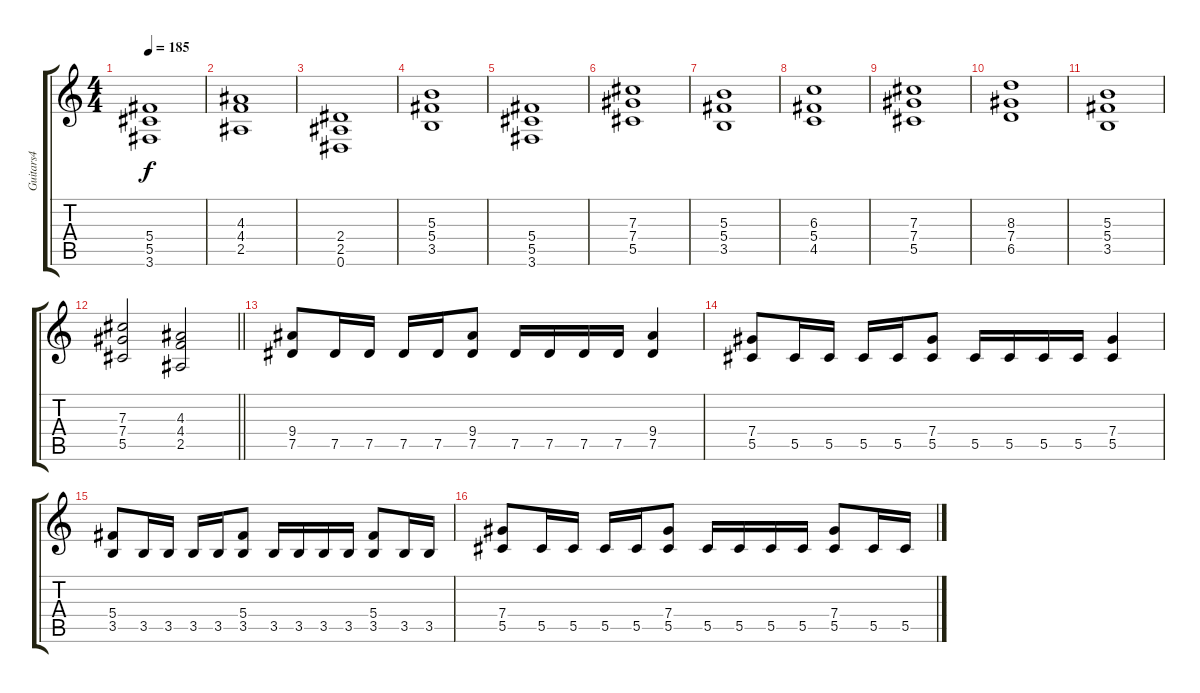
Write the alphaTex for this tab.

\track ("Guitars4" "Guitars4") {instrument distortionguitar}
\staff {score tabs}
\tuning (Eb4 Bb3 Gb3 Db3 Ab2 Eb2) {hide}
\ts (4 4)
\tempo 185
\clef g2
\ks c
(5.4 5.5 3.6).1{dy f} |
(4.3 4.4 2.5).1 |
(2.4 2.5 0.6).1 |
(5.3 5.4 3.5).1 |
(5.4 5.5 3.6).1 |
(7.3 7.4 5.5).1 |
(5.3 5.4 3.5).1 |
(6.3 5.4 4.5).1 |
(7.3 7.4 5.5).1 |
(8.3 7.4 6.5).1 |
(5.3 5.4 3.5).1 |
\barLineRight lightlight
(7.3 7.4 5.5).2 (4.3 4.4 2.5).2 |
\section ("" "")
(9.4 7.5).8 7.5.16 7.5.16 7.5.16 7.5.16 (9.4 7.5).8 7.5.16 7.5.16 7.5.16 7.5.16 (9.4 7.5).4 |
(7.4 5.5).8 5.5.16 5.5.16 5.5.16 5.5.16 (7.4 5.5).8 5.5.16 5.5.16 5.5.16 5.5.16 (7.4 5.5).4 |
(5.4 3.5).8 3.5.16 3.5.16 3.5.16 3.5.16 (5.4 3.5).8 3.5.16 3.5.16 3.5.16 3.5.16 (5.4 3.5).8 3.5.16 3.5.16 |
(7.4 5.5).8 5.5.16 5.5.16 5.5.16 5.5.16 (7.4 5.5).8 5.5.16 5.5.16 5.5.16 5.5.16 (7.4 5.5).8 5.5.16 5.5.16
